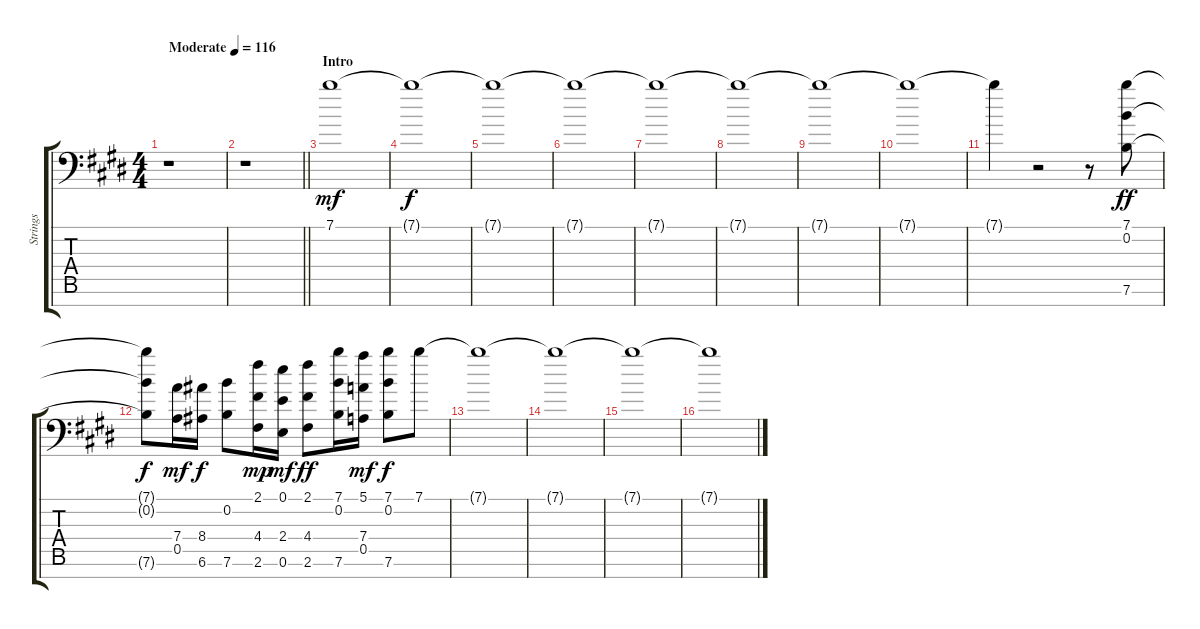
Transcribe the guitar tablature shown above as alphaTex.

\track ("Strings" "Strings") {instrument distortionguitar}
\staff {score tabs}
\tuning (E4 B3 G3 D3 A2 E2 C-1) {hide}
\ts (4 4)
\tempo (116 "Moderate")
\clef f4
\ks e
r.1{dy mf instrument distortionguitar} |
\barLineRight lightlight
r.1 |
\section ("" "Intro")
7.1.1 |
7.1{t}.1{dy f} |
7.1{t}.1 |
7.1{t}.1 |
7.1{t}.1 |
7.1{t}.1 |
7.1{t}.1 |
7.1{t}.1 |
7.1{t}.4 r.2 r.8 (7.1 0.2 7.6).8{dy ff} |
(7.1{t} 0.2{t} 7.6{t}).8{dy f} (7.4 0.5).16{dy mf} (8.4 6.6).16{dy f} (0.2 7.6).8 (2.1 4.4 2.6).16{dy mp} (0.1 2.4 0.6).16{dy mf} (2.1 4.4 2.6).8{dy ff} (7.1 0.2 7.6).16 (5.1 7.4 0.5).16{dy mf} (7.1 0.2 7.6).8{dy f} 7.1.8 |
7.1{t}.1 |
7.1{t}.1 |
7.1{t}.1 |
7.1{t}.1
